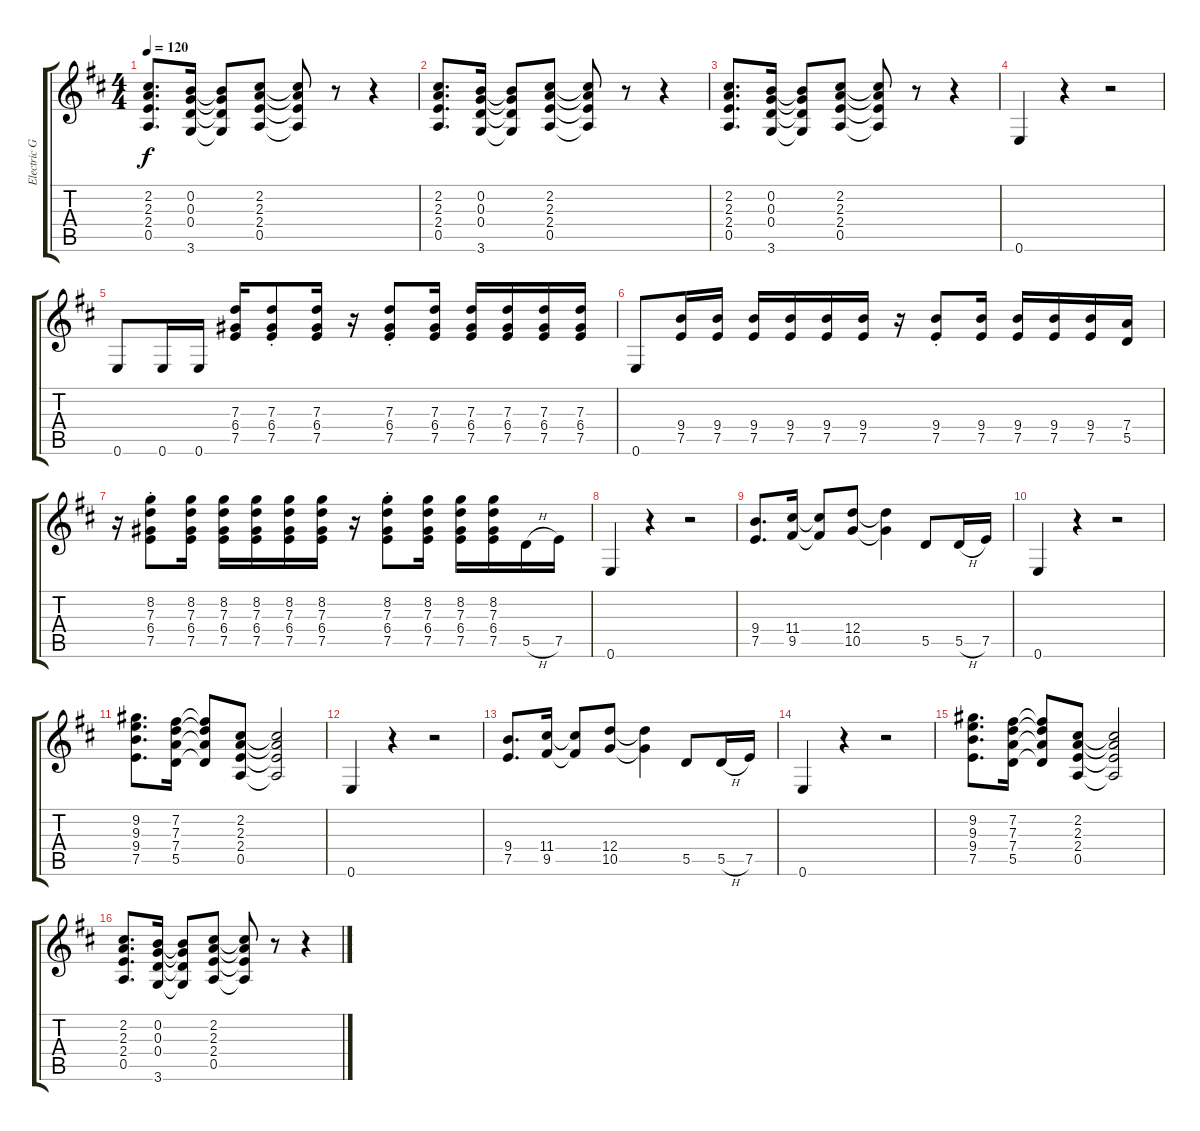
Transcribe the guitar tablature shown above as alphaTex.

\track ("Electric Guitar 5" "Electric G") {instrument overdrivenguitar}
\staff {score tabs}
\tuning (E4 B3 G3 D3 A2 E2) {hide}
\ts (4 4)
\tempo 120
\clef g2
\ks d
(2.2 2.3 2.4 0.5).8{d dy f} (0.2 0.3 0.4 3.6).16 (0.2{t} 0.3{t} 0.4{t} 3.6{t}).8 (2.2 2.3 2.4 0.5).8 (2.2{t} 2.3{t} 2.4{t} 0.5{t}).8 r.8 r.4 |
(2.2 2.3 2.4 0.5).8{d} (0.2 0.3 0.4 3.6).16 (0.2{t} 0.3{t} 0.4{t} 3.6{t}).8 (2.2 2.3 2.4 0.5).8 (2.2{t} 2.3{t} 2.4{t} 0.5{t}).8 r.8 r.4 |
(2.2 2.3 2.4 0.5).8{d} (0.2 0.3 0.4 3.6).16 (0.2{t} 0.3{t} 0.4{t} 3.6{t}).8 (2.2 2.3 2.4 0.5).8 (2.2{t} 2.3{t} 2.4{t} 0.5{t}).8 r.8 r.4 |
0.6.4 r.4 r.2 |
0.6.8 0.6.16 0.6.16 (7.3 6.4 7.5).16 (7.3{st} 6.4{st} 7.5{st}).8 (7.3 6.4 7.5).16 r.16 (7.3{st} 6.4{st} 7.5{st}).8 (7.3 6.4 7.5).16 (7.3 6.4 7.5).16 (7.3 6.4 7.5).16 (7.3 6.4 7.5).16 (7.3 6.4 7.5).16 |
0.6.8 (9.4 7.5).16 (9.4 7.5).16 (9.4 7.5).16 (9.4 7.5).16 (9.4 7.5).16 (9.4 7.5).16 r.16 (9.4{st} 7.5{st}).8 (9.4 7.5).16 (9.4 7.5).16 (9.4 7.5).16 (9.4 7.5).16 (7.4 5.5).16 |
r.16 (8.2{st} 7.3{st} 6.4{st} 7.5{st}).8 (8.2 7.3 6.4 7.5).16 (8.2 7.3 6.4 7.5).16 (8.2 7.3 6.4 7.5).16 (8.2 7.3 6.4 7.5).16 (8.2 7.3 6.4 7.5).16 r.16 (8.2{st} 7.3{st} 6.4{st} 7.5{st}).8 (8.2 7.3 6.4 7.5).16 (8.2 7.3 6.4 7.5).16 (8.2 7.3 6.4 7.5).16 5.5{h}.16 7.5.16 |
0.6.4 r.4 r.2 |
(9.4 7.5).8{d} (11.4 9.5).16 (11.4{t} 9.5{t}).8 (12.4 10.5).8 (12.4{t} 10.5{t}).4 5.5.8 5.5{h}.16 7.5.16 |
0.6.4 r.4 r.2 |
(9.2 9.3 9.4 7.5).8{d} (7.2 7.3 7.4 5.5).16 (7.2{t} 7.3{t} 7.4{t} 5.5{t}).8 (2.2 2.3 2.4 0.5).8 (2.2{t} 2.3{t} 2.4{t} 0.5{t}).2 |
0.6.4 r.4 r.2 |
(9.4 7.5).8{d} (11.4 9.5).16 (11.4{t} 9.5{t}).8 (12.4 10.5).8 (12.4{t} 10.5{t}).4 5.5.8 5.5{h}.16 7.5.16 |
0.6.4 r.4 r.2 |
(9.2 9.3 9.4 7.5).8{d} (7.2 7.3 7.4 5.5).16 (7.2{t} 7.3{t} 7.4{t} 5.5{t}).8 (2.2 2.3 2.4 0.5).8 (2.2{t} 2.3{t} 2.4{t} 0.5{t}).2 |
(2.2 2.3 2.4 0.5).8{d} (0.2 0.3 0.4 3.6).16 (0.2{t} 0.3{t} 0.4{t} 3.6{t}).8 (2.2 2.3 2.4 0.5).8 (2.2{t} 2.3{t} 2.4{t} 0.5{t}).8 r.8 r.4
